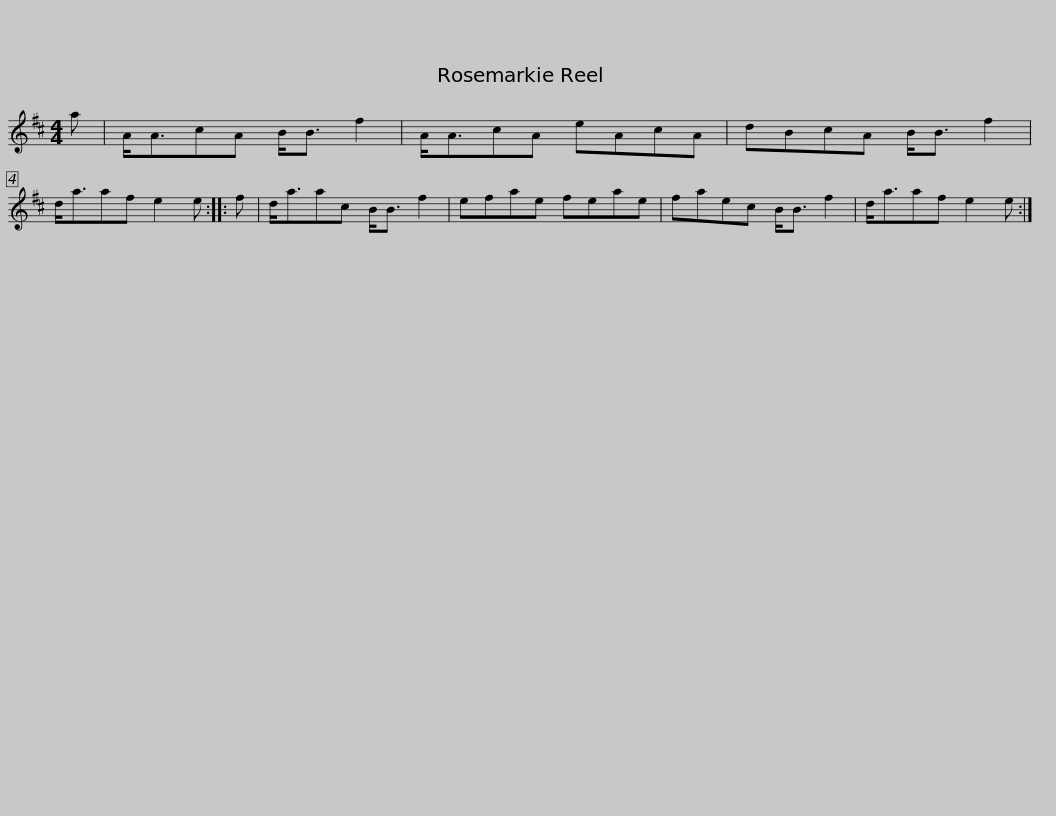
X:1
L:1/8
M:4/4
I:linebreak $
K:D
V:1 treble
V:1
 a | A<AcA B<B f2 | A<AcA eAcA | dBcA B<B f2 | d<aaf e2 e :: %5
 f | d<aac B<B f2 |$ efae feae | faec B<B f2 | d<aaf e2 e :| %10
